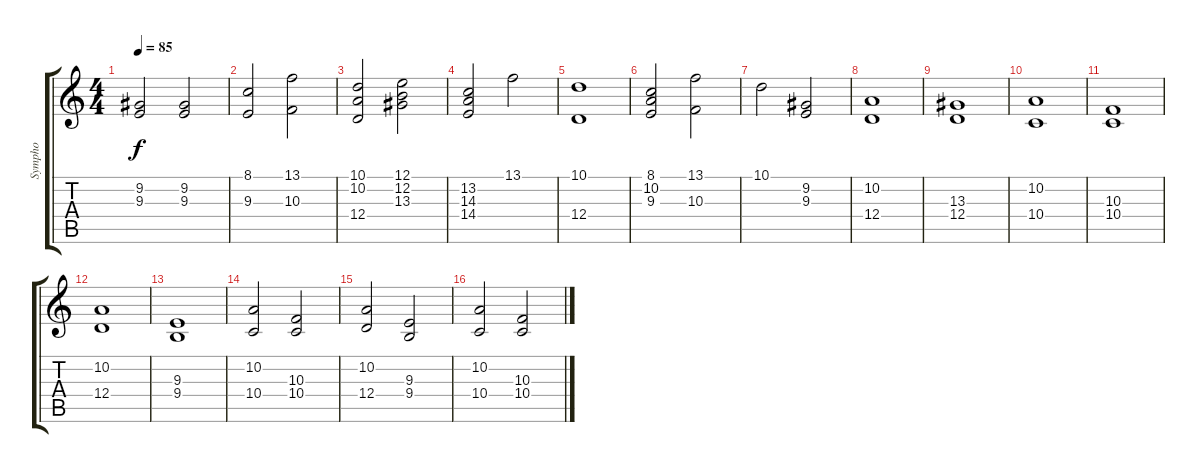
\track ("Sympho" "Sympho") {instrument stringensemble2}
\staff {score tabs}
\tuning (E4 B3 G3 D3 A2 E2) {hide}
\ts (4 4)
\tempo 85
\clef g2
\ks c
(9.2 9.3).2{dy f} (9.2 9.3).2 |
(8.1 9.3).2 (13.1 10.3).2 |
(10.1 10.2 12.4).2 (12.1 12.2 13.3).2 |
(13.2 14.3 14.4).2 13.1.2 |
(10.1 12.4).1 |
(8.1 10.2 9.3).2 (13.1 10.3).2 |
10.1.2 (9.2 9.3).2 |
(10.2 12.4).1 |
(13.3 12.4).1 |
(10.2 10.4).1 |
(10.3 10.4).1 |
(10.2 12.4).1 |
(9.3 9.4).1 |
(10.2 10.4).2 (10.3 10.4).2 |
(10.2 12.4).2 (9.3 9.4).2 |
(10.2 10.4).2 (10.3 10.4).2
